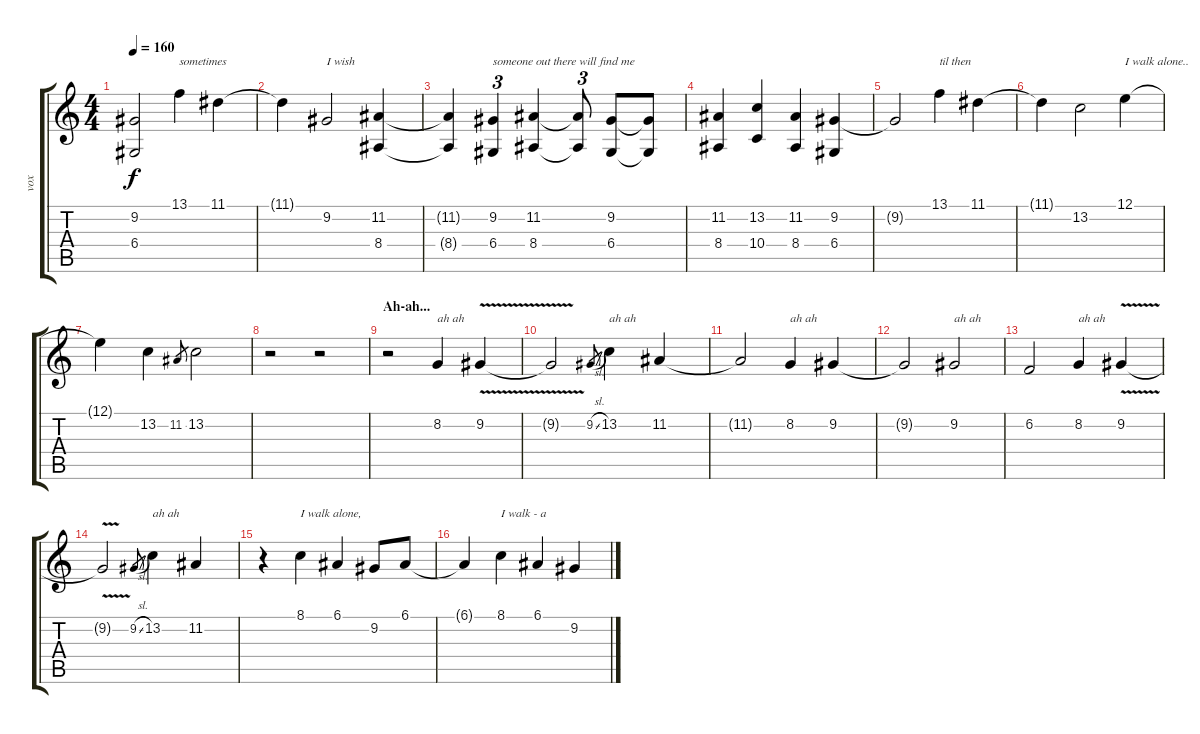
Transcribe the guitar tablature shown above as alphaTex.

\track ("vox" "vox") {instrument shakuhachi}
\staff {score tabs}
\tuning (E4 B3 G3 D3 A2 E2) {hide}
\ts (4 4)
\tempo 160
\clef g2
\ks c
(9.2{t} 6.4{t}).2{dy f} 13.1.4{txt "sometimes"} 11.1.4 |
11.1{t}.4 9.2.2{txt "I wish"} (11.2 8.4).4 |
(11.2{t} 8.4{t}).4 (9.2 6.4).4{tu (3 2) txt "someone out there will find me"} (11.2 8.4).4 (11.2{t} 8.4{t}).8{tu (3 2)} (9.2 6.4).8 (9.2{t} 6.4{t}).8 |
(11.2 8.4).4 (13.2 10.4).4 (11.2 8.4).4 (9.2 6.4).4 |
9.2{t}.2 13.1.4{txt "til then"} 11.1.4 |
11.1{t}.4 13.2.2 12.1.4{txt "I walk alone.."} |
12.1{t}.4 13.2.4 11.2.8{gr} 13.2.2 |
r.2 r.2 |
\section ("" "Ah-ah...")
r.2 8.2.4{txt "ah ah"} 9.2{v}.4 |
9.2{t}.2 9.2{sl}.8{gr} 13.2.4{txt "ah ah"} 11.2.4 |
11.2{t}.2 8.2.4{txt "ah ah"} 9.2.4 |
9.2{t}.2 9.2.2{txt "ah ah"} |
6.2.2 8.2.4{txt "ah ah"} 9.2{v}.4 |
9.2{t}.2 9.2{sl}.8{gr} 13.2.4{txt "ah ah"} 11.2.4 |
r.4 8.1.4{txt "I walk alone,"} 6.1.4 9.2.8 6.1.8 |
6.1{t}.4 8.1.4{txt "I walk - a"} 6.1.4 9.2.4
